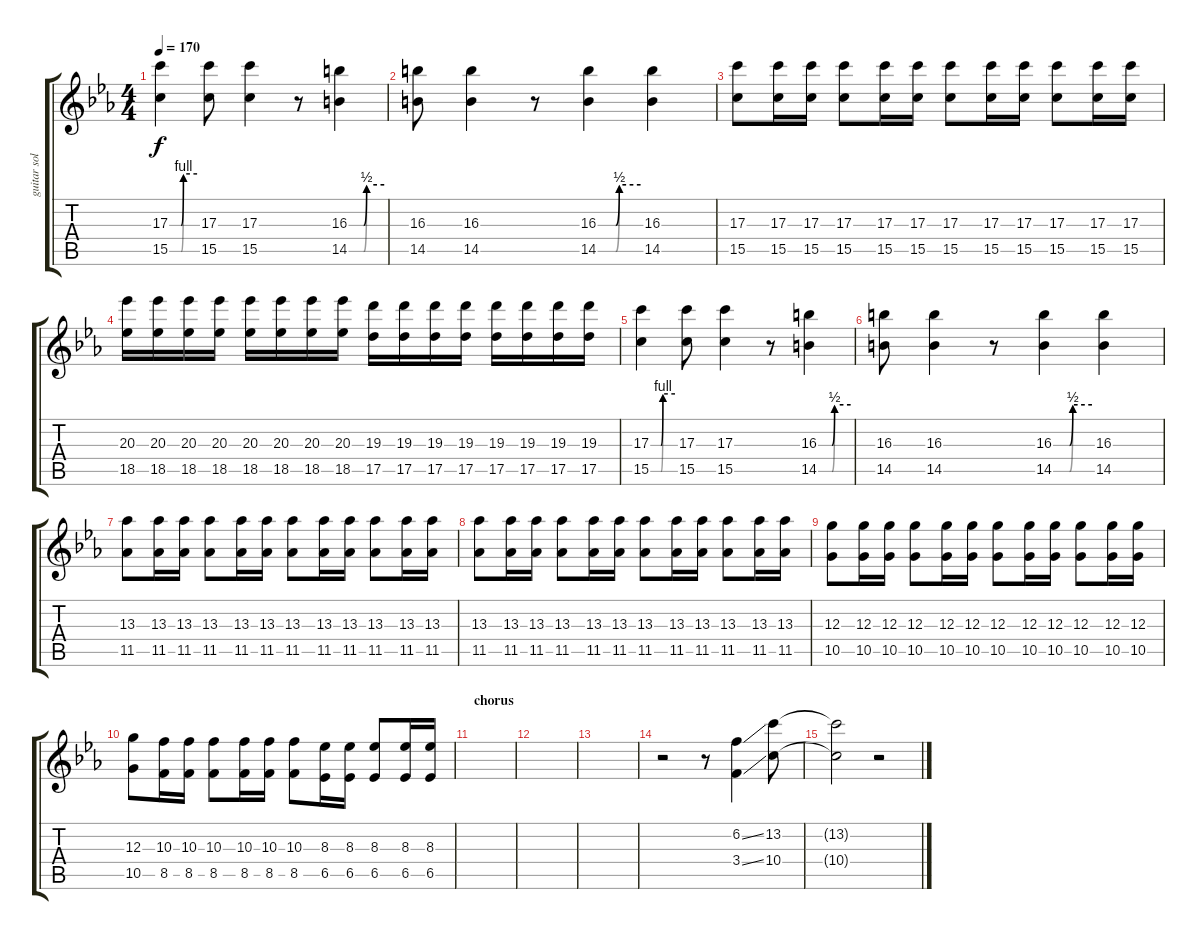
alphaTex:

\track ("guitar solo" "guitar sol") {instrument distortionguitar}
\staff {score tabs}
\tuning (E4 B3 G3 D3 A2 E2) {hide}
\ts (4 4)
\tempo 170
\clef g2
\ks cminor
(17.3{be (custom 0 0 25 0 30 4 60 4)} 15.5{be (custom 0 0 25 0 30 4 60 4)}).4{dy f} (17.3 15.5).8 (17.3 15.5).4 r.8 (16.3{be (custom 0 0 25 0 30 2 60 2)} 14.5{be (custom 0 0 25 0 30 2 60 2)}).4 |
(16.3 14.5).8 (16.3 14.5).4 r.8 (16.3{be (custom 0 0 25 0 30 2 60 2)} 14.5{be (custom 0 0 25 0 30 2 60 2)}).4 (16.3 14.5).4 |
(17.3 15.5).8 (17.3 15.5).16 (17.3 15.5).16 (17.3 15.5).8 (17.3 15.5).16 (17.3 15.5).16 (17.3 15.5).8 (17.3 15.5).16 (17.3 15.5).16 (17.3 15.5).8 (17.3 15.5).16 (17.3 15.5).16 |
(20.3 18.5).16 (20.3 18.5).16 (20.3 18.5).16 (20.3 18.5).16 (20.3 18.5).16 (20.3 18.5).16 (20.3 18.5).16 (20.3 18.5).16 (19.3 17.5).16 (19.3 17.5).16 (19.3 17.5).16 (19.3 17.5).16 (19.3 17.5).16 (19.3 17.5).16 (19.3 17.5).16 (19.3 17.5).16 |
(17.3{be (custom 0 0 25 0 30 4 60 4)} 15.5{be (custom 0 0 25 0 30 4 60 4)}).4 (17.3 15.5).8 (17.3 15.5).4 r.8 (16.3{be (custom 0 0 25 0 30 2 60 2)} 14.5{be (custom 0 0 25 0 30 2 60 2)}).4 |
(16.3 14.5).8 (16.3 14.5).4 r.8 (16.3{be (custom 0 0 25 0 30 2 60 2)} 14.5{be (custom 0 0 25 0 30 2 60 2)}).4 (16.3 14.5).4 |
(13.3 11.5).8 (13.3 11.5).16 (13.3 11.5).16 (13.3 11.5).8 (13.3 11.5).16 (13.3 11.5).16 (13.3 11.5).8 (13.3 11.5).16 (13.3 11.5).16 (13.3 11.5).8 (13.3 11.5).16 (13.3 11.5).16 |
(13.3 11.5).8 (13.3 11.5).16 (13.3 11.5).16 (13.3 11.5).8 (13.3 11.5).16 (13.3 11.5).16 (13.3 11.5).8 (13.3 11.5).16 (13.3 11.5).16 (13.3 11.5).8 (13.3 11.5).16 (13.3 11.5).16 |
(12.3 10.5).8 (12.3 10.5).16 (12.3 10.5).16 (12.3 10.5).8 (12.3 10.5).16 (12.3 10.5).16 (12.3 10.5).8 (12.3 10.5).16 (12.3 10.5).16 (12.3 10.5).8 (12.3 10.5).16 (12.3 10.5).16 |
(12.3 10.5).8 (10.3 8.5).16 (10.3 8.5).16 (10.3 8.5).8 (10.3 8.5).16 (10.3 8.5).16 (10.3 8.5).8 (8.3 6.5).16 (8.3 6.5).16 (8.3 6.5).8 (8.3 6.5).16 (8.3 6.5).16 |
\section ("" "chorus")
|
|
|
r.2{volume 12} r.8 (6.2{ss} 3.4{ss}).4 (13.2 10.4).8 |
(13.2{t} 10.4{t}).2 r.2
